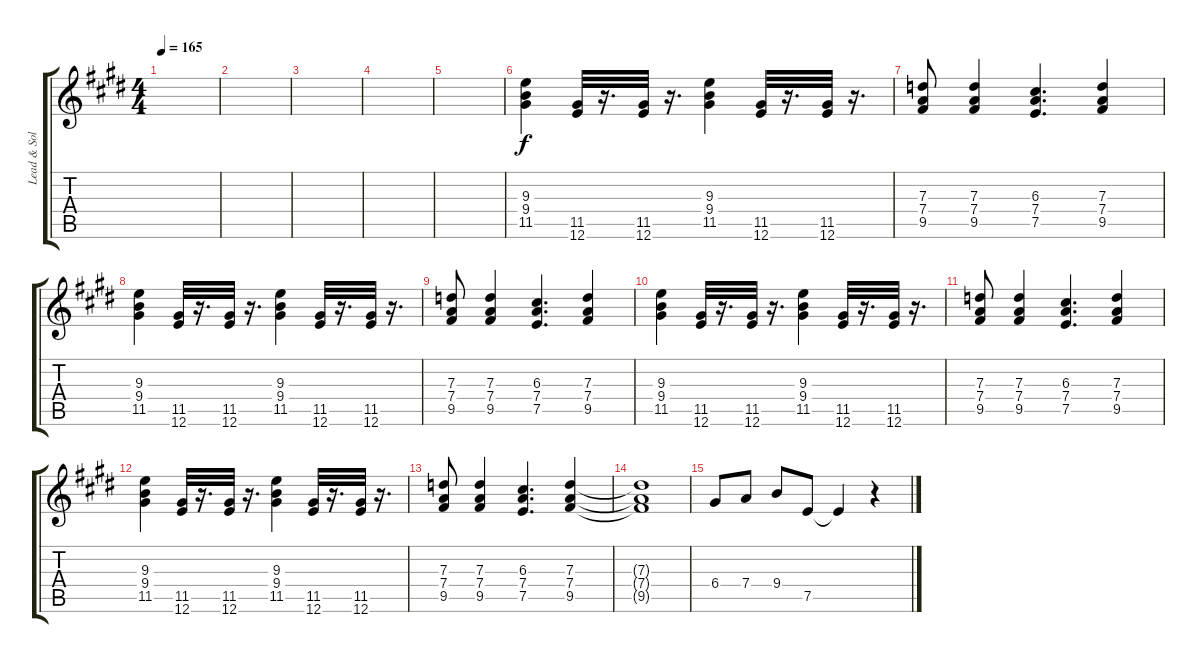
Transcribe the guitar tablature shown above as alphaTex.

\track ("Lead & Solo" "Lead & Sol") {instrument distortionguitar}
\staff {score tabs}
\tuning (E4 B3 G3 D3 A2 E2) {hide}
\ts (4 4)
\tempo 165
\clef g2
\ks e
|
|
|
|
|
(9.3 9.4 11.5).4 (11.5 12.6).32 r.16{d} (11.5 12.6).32 r.16{d} (9.3 9.4 11.5).4 (11.5 12.6).32 r.16{d} (11.5 12.6).32 r.16{d} |
(7.3 7.4 9.5).8 (7.3 7.4 9.5).4 (6.3 7.4 7.5).4{d} (7.3 7.4 9.5).4 |
(9.3 9.4 11.5).4 (11.5 12.6).32 r.16{d} (11.5 12.6).32 r.16{d} (9.3 9.4 11.5).4 (11.5 12.6).32 r.16{d} (11.5 12.6).32 r.16{d} |
(7.3 7.4 9.5).8 (7.3 7.4 9.5).4 (6.3 7.4 7.5).4{d} (7.3 7.4 9.5).4 |
(9.3 9.4 11.5).4 (11.5 12.6).32 r.16{d} (11.5 12.6).32 r.16{d} (9.3 9.4 11.5).4 (11.5 12.6).32 r.16{d} (11.5 12.6).32 r.16{d} |
(7.3 7.4 9.5).8 (7.3 7.4 9.5).4 (6.3 7.4 7.5).4{d} (7.3 7.4 9.5).4 |
(9.3 9.4 11.5).4 (11.5 12.6).32 r.16{d} (11.5 12.6).32 r.16{d} (9.3 9.4 11.5).4 (11.5 12.6).32 r.16{d} (11.5 12.6).32 r.16{d} |
(7.3 7.4 9.5).8 (7.3 7.4 9.5).4 (6.3 7.4 7.5).4{d} (7.3 7.4 9.5).4 |
(7.3{t} 7.4{t} 9.5{t}).1 |
6.4.8 7.4.8 9.4.8 7.5.8 7.5{t}.4 r.4
